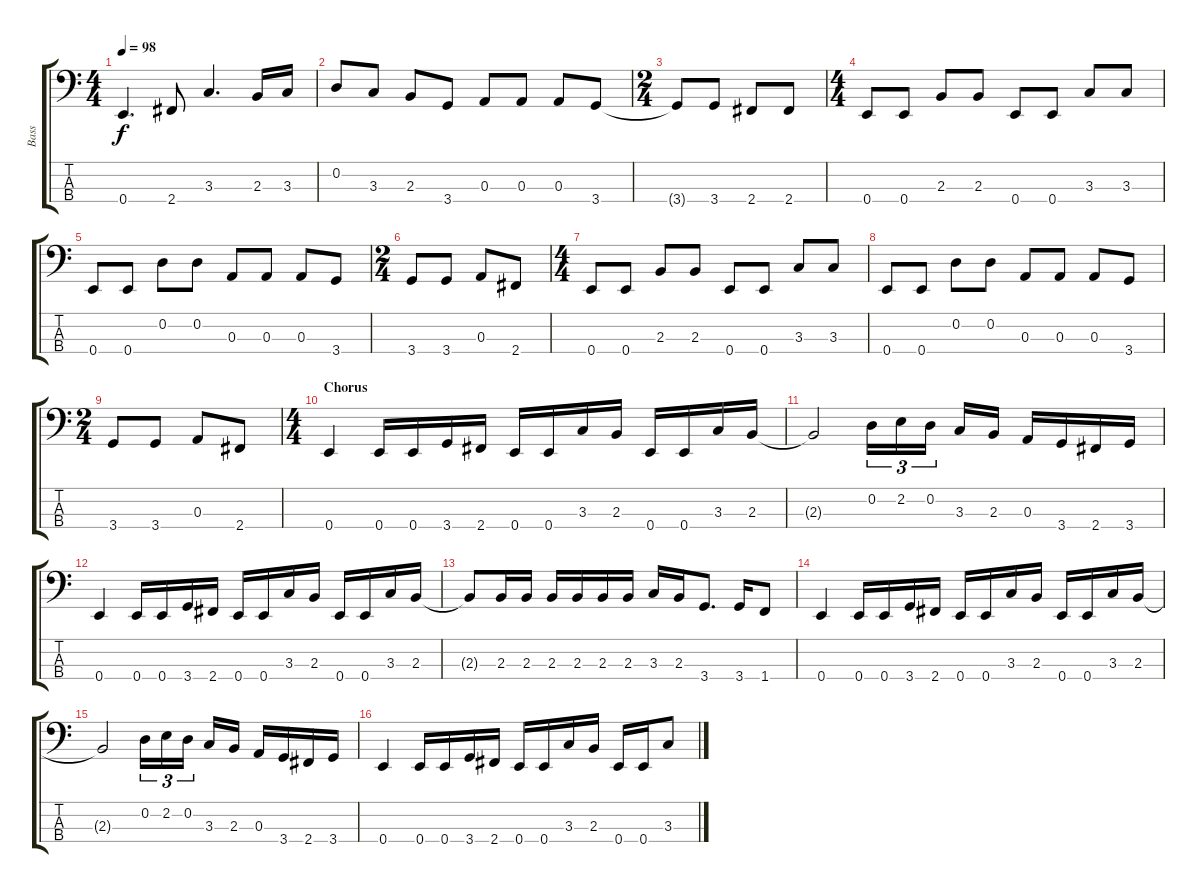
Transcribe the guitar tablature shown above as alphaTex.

\track ("Bass" "Bass") {instrument electricbassfinger}
\staff {score tabs}
\tuning (G2 D2 A1 E1) {hide}
\ts (4 4)
\tempo 98
\clef f4
\ks c
0.4.4{d dy f} 2.4.8 3.3.4{d} 2.3.16 3.3.16 |
0.2.8 3.3.8 2.3.8 3.4.8 0.3.8 0.3.8 0.3.8 3.4.8 |
\ts (2 4)
3.4{t}.8 3.4.8 2.4.8 2.4.8 |
\ts (4 4)
0.4.8 0.4.8 2.3.8 2.3.8 0.4.8 0.4.8 3.3.8 3.3.8 |
0.4.8 0.4.8 0.2.8 0.2.8 0.3.8 0.3.8 0.3.8 3.4.8 |
\ts (2 4)
3.4.8 3.4.8 0.3.8 2.4.8 |
\ts (4 4)
0.4.8 0.4.8 2.3.8 2.3.8 0.4.8 0.4.8 3.3.8 3.3.8 |
0.4.8 0.4.8 0.2.8 0.2.8 0.3.8 0.3.8 0.3.8 3.4.8 |
\ts (2 4)
3.4.8 3.4.8 0.3.8 2.4.8 |
\ts (4 4)
\section ("" "Chorus")
0.4.4 0.4.16 0.4.16 3.4.16 2.4.16 0.4.16 0.4.16 3.3.16 2.3.16 0.4.16 0.4.16 3.3.16 2.3.16 |
2.3{t}.2 0.2.16{tu (3 2)} 2.2.16{tu (3 2)} 0.2.16{tu (3 2)} 3.3.16 2.3.16 0.3.16 3.4.16 2.4.16 3.4.16 |
0.4.4 0.4.16 0.4.16 3.4.16 2.4.16 0.4.16 0.4.16 3.3.16 2.3.16 0.4.16 0.4.16 3.3.16 2.3.16 |
2.3{t}.8 2.3.16 2.3.16 2.3.16 2.3.16 2.3.16 2.3.16 3.3.16 2.3.16 3.4.8{d} 3.4.16 1.4.8 |
0.4.4 0.4.16 0.4.16 3.4.16 2.4.16 0.4.16 0.4.16 3.3.16 2.3.16 0.4.16 0.4.16 3.3.16 2.3.16 |
2.3{t}.2 0.2.16{tu (3 2)} 2.2.16{tu (3 2)} 0.2.16{tu (3 2)} 3.3.16 2.3.16 0.3.16 3.4.16 2.4.16 3.4.16 |
0.4.4 0.4.16 0.4.16 3.4.16 2.4.16 0.4.16 0.4.16 3.3.16 2.3.16 0.4.16 0.4.16 3.3.8
